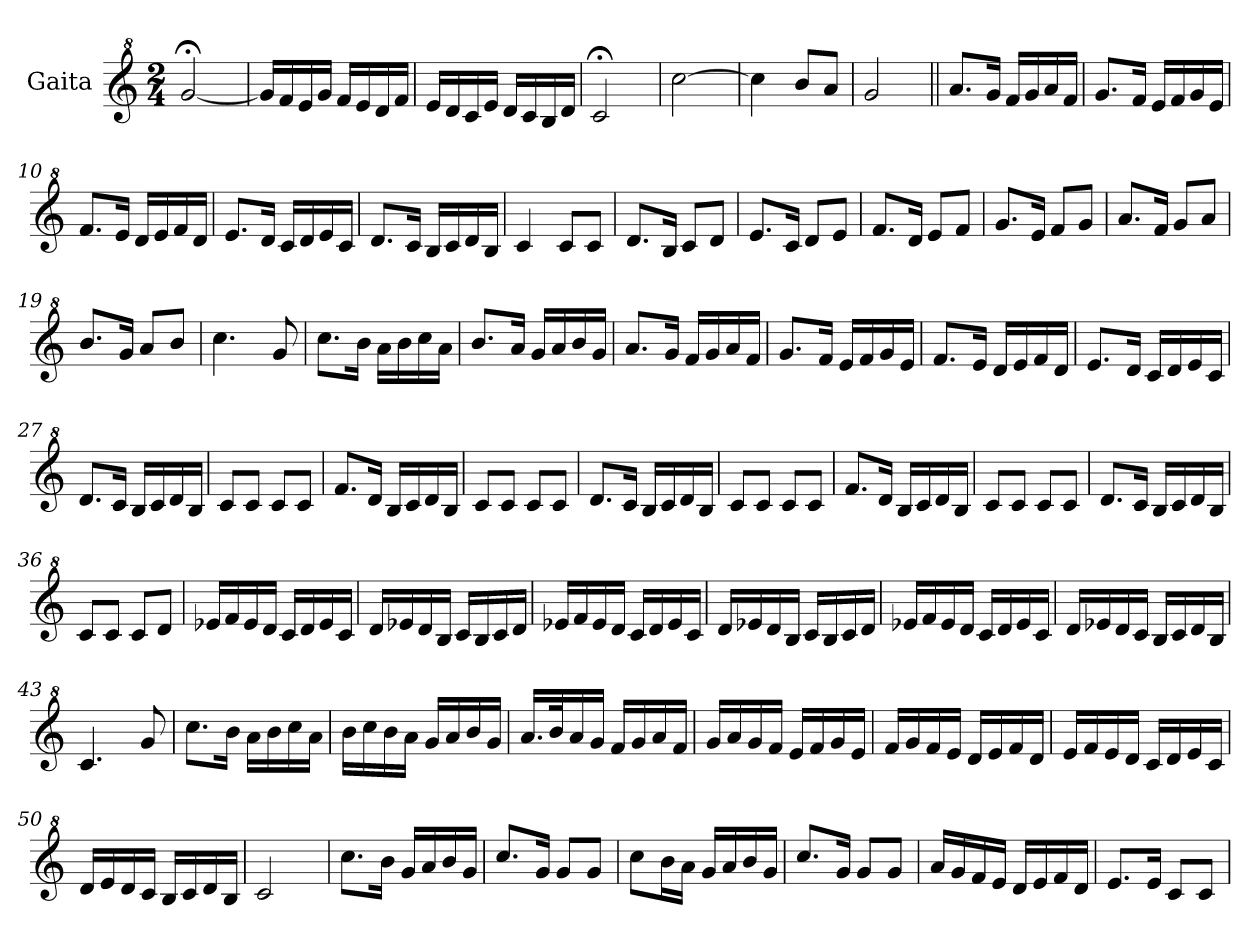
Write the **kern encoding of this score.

**kern
*part1
*staff1
*I"Gaita
*clefG^2
*k[]
*M2/4
*MM72
=1
[2gg;</
=2
16gg/LL]
16ff/
16ee/
16gg/JJ
16ff/LL
16ee/
16dd/
16ff/JJ
=3
16ee/LL
16dd/
16cc/
16ee/JJ
16dd/LL
16cc/
16b/
16dd/JJ
=4
2cc;</
=5
[2ccc\
=6
4ccc\]
8bb/L
8aa/J
=7
2gg/
=8||
*MM96
8.aa/L
16gg/Jk
16ff/LL
16gg/
16aa/
16ff/JJ
=9
8.gg/L
16ff/Jk
16ee/LL
16ff/
16gg/
16ee/JJ
!!LO:LB:g=z
=10
8.ff/L
16ee/Jk
16dd/LL
16ee/
16ff/
16dd/JJ
=11
8.ee/L
16dd/Jk
16cc/LL
16dd/
16ee/
16cc/JJ
=12
8.dd/L
16cc/Jk
16b/LL
16cc/
16dd/
16b/JJ
=13
4cc/
8cc/L
8cc/J
=14
8.dd/L
16b/Jk
8cc/L
8dd/J
=15
8.ee/L
16cc/Jk
8dd/L
8ee/J
=16
8.ff/L
16dd/Jk
8ee/L
8ff/J
=17
8.gg/L
16ee/Jk
8ff/L
8gg/J
!!LO:LB:g=z
=18
8.aa/L
16ff/Jk
8gg/L
8aa/J
=19
8.bb/L
16gg/Jk
8aa/L
8bb/J
=20
4.ccc\
8gg/
=21
8.ccc\L
16bb\Jk
16aa\LL
16bb\
16ccc\
16aa\JJ
=22
8.bb/L
16aa/Jk
16gg/LL
16aa/
16bb/
16gg/JJ
=23
8.aa/L
16gg/Jk
16ff/LL
16gg/
16aa/
16ff/JJ
=24
8.gg/L
16ff/Jk
16ee/LL
16ff/
16gg/
16ee/JJ
=25
8.ff/L
16ee/Jk
16dd/LL
16ee/
16ff/
16dd/JJ
!!LO:LB:g=z
=26
8.ee/L
16dd/Jk
16cc/LL
16dd/
16ee/
16cc/JJ
=27
8.dd/L
16cc/Jk
16b/LL
16cc/
16dd/
16b/JJ
=28
8cc/L
8cc/J
8cc/L
8cc/J
=29
8.ff/L
16dd/Jk
16b/LL
16cc/
16dd/
16b/JJ
=30
8cc/L
8cc/J
8cc/L
8cc/J
=31
8.dd/L
16cc/Jk
16b/LL
16cc/
16dd/
16b/JJ
=32
8cc/L
8cc/J
8cc/L
8cc/J
!!LO:LB:g=z
=33
8.ff/L
16dd/Jk
16b/LL
16cc/
16dd/
16b/JJ
=34
8cc/L
8cc/J
8cc/L
8cc/J
=35
8.dd/L
16cc/Jk
16b/LL
16cc/
16dd/
16b/JJ
=36
8cc/L
8cc/J
8cc/L
8dd/J
=37
16ee-X/LL
16ff/
16ee-/
16dd/JJ
16cc/LL
16dd/
16ee-/
16cc/JJ
=38
16dd/LL
16ee-X/
16dd/
16b/JJ
16cc/LL
16b/
16cc/
16dd/JJ
!!LO:LB:g=z
=39
16ee-X/LL
16ff/
16ee-/
16dd/JJ
16cc/LL
16dd/
16ee-/
16cc/JJ
=40
16dd/LL
16ee-X/
16dd/
16b/JJ
16cc/LL
16b/
16cc/
16dd/JJ
=41
16ee-X/LL
16ff/
16ee-/
16dd/JJ
16cc/LL
16dd/
16ee-/
16cc/JJ
=42
16dd/LL
16ee-X/
16dd/
16cc/JJ
16b/LL
16cc/
16dd/
16b/JJ
=43
4.cc/
8gg/
=44
8.ccc\L
16bb\Jk
16aa\LL
16bb\
16ccc\
16aa\JJ
!!LO:LB:g=z
=45
16bb\LL
16ccc\
16bb\
16aa\JJ
16gg/LL
16aa/
16bb/
16gg/JJ
=46
16.aa/LL
32bb/K
16aa/
16gg/JJ
16ff/LL
16gg/
16aa/
16ff/JJ
=47
16gg/LL
16aa/
16gg/
16ff/JJ
16ee/LL
16ff/
16gg/
16ee/JJ
=48
16ff/LL
16gg/
16ff/
16ee/JJ
16dd/LL
16ee/
16ff/
16dd/JJ
=49
16ee/LL
16ff/
16ee/
16dd/JJ
16cc/LL
16dd/
16ee/
16cc/JJ
=50
16dd/LL
16ee/
16dd/
16cc/JJ
16b/LL
16cc/
16dd/
16b/JJ
!!LO:LB:g=z
=51
2cc/
=52
8.ccc\L
16bb\Jk
16gg/LL
16aa/
16bb/
16gg/JJ
=53
8.ccc/L
16gg/Jk
8gg/L
8gg/J
=54
8ccc\L
16bb\L
16aa\JJ
16gg/LL
16aa/
16bb/
16gg/JJ
=55
8.ccc/L
16gg/Jk
8gg/L
8gg/J
=56
16aa/LL
16gg/
16ff/
16ee/JJ
16dd/LL
16ee/
16ff/
16dd/JJ
=57
8.ee/L
16ee/Jk
8cc/L
8cc/J
=
*-
